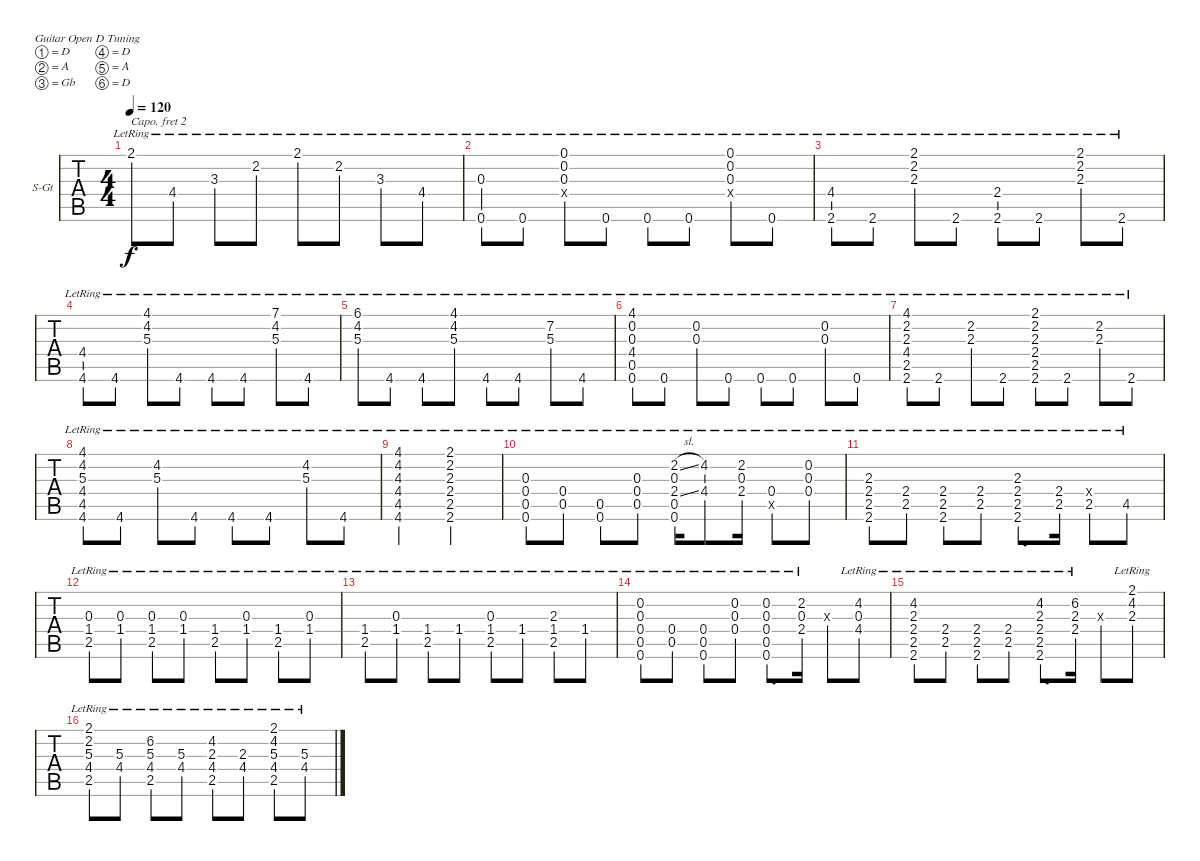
\bracketExtendMode groupsimilarinstruments
\firstSystemTrackNameOrientation horizontal
\otherSystemsTrackNameOrientation horizontal
\track ("Òô¹ì 1" "S-Gt") {instrument acousticguitarsteel}
\staff {tabs}
\capo 2
\tuning (D4 A3 Gb3 D3 A2 D2)
\ts (4 4)
\tempo 120
\clef g2
\ks c
2.1{lr}.8{dy f} 4.4{lr}.8 3.3{lr}.8 2.2{lr}.8 2.1{lr}.8 2.2{lr}.8 3.3{lr}.8 4.4{lr}.8 |
(0.3{lr} 0.6{lr}).8 0.6{lr}.8 (0.1{lr} 0.2{lr} 0.3{lr} 0.4{x}).8 0.6{lr}.8 0.6{lr}.8 0.6{lr}.8 (0.1{lr} 0.2{lr} 0.3{lr} 0.4{x}).8 0.6{lr}.8 |
(4.4{lr} 2.6{lr}).8 2.6{lr}.8 (2.1{lr} 2.2{lr} 2.3{lr}).8 2.6{lr}.8 (2.4{lr} 2.6{lr}).8 2.6{lr}.8 (2.1{lr} 2.2{lr} 2.3{lr}).8 2.6{lr}.8 |
(4.4{lr} 4.6{lr}).8 4.6{lr}.8 (4.1{lr} 4.2{lr} 5.3{lr}).8 4.6{lr}.8 4.6{lr}.8 4.6{lr}.8 (7.1{lr} 4.2{lr} 5.3{lr}).8 4.6{lr}.8 |
(6.1{lr} 4.2{lr} 5.3{lr}).8 4.6{lr}.8 4.6{lr}.8 (4.1{lr} 4.2{lr} 5.3{lr}).8 4.6{lr}.8 4.6{lr}.8 (7.2{lr} 5.3{lr}).8 4.6{lr}.8 |
(4.1{lr} 0.2{lr} 0.3{lr} 4.4{lr} 0.5{lr} 0.6{lr}).8 0.6{lr}.8 (0.2{lr} 0.3{lr}).8 0.6{lr}.8 0.6{lr}.8 0.6{lr}.8 (0.2{lr} 0.3{lr}).8 0.6{lr}.8 |
(4.1{lr} 2.2{lr} 2.3{lr} 4.4{lr} 2.5{lr} 2.6{lr}).8 2.6{lr}.8 (2.2{lr} 2.3{lr}).8 2.6{lr}.8 (2.1{lr} 2.2{lr} 2.3{lr} 2.4{lr} 2.5{lr} 2.6{lr}).8 2.6{lr}.8 (2.2{lr} 2.3{lr}).8 2.6{lr}.8 |
(4.1{lr} 4.2{lr} 5.3{lr} 4.4{lr} 4.5{lr} 4.6{lr}).8 4.6{lr}.8 (4.2{lr} 5.3{lr}).8 4.6{lr}.8 4.6{lr}.8 4.6{lr}.8 (4.2{lr} 5.3{lr}).8 4.6{lr}.8 |
(4.1{lr} 4.2{lr} 4.3{lr} 4.4{lr} 4.5{lr} 4.6{lr}).2 (2.1{lr} 2.2{lr} 2.3{lr} 2.4{lr} 2.5{lr} 2.6{lr}).2 |
(0.3{lr} 0.4{lr} 0.5{lr} 0.6{lr}).8 (0.4{lr} 0.5{lr}).8 (0.5{lr} 0.6{lr}).8 (0.3{lr} 0.4{lr} 0.5{lr}).8 (2.2{sl lr} 0.3{lr} 2.4{sl lr} 0.5{lr} 0.6{lr}).16 (4.2{lr} 4.4).8 (2.2{lr} 0.3{lr} 2.4{lr}).16 (0.4{lr} 0.5{x}).8 (0.2{lr} 0.3{lr} 0.4).8 |
(2.3{lr} 2.4{lr} 2.5{lr} 2.6{lr}).8 (2.4{lr} 2.5{lr}).8 (2.4{lr} 2.5{lr} 2.6{lr}).8 (2.4{lr} 2.5{lr}).8 (2.3{lr} 2.4{lr} 2.5{lr} 2.6{lr}).8{d} (2.4{lr} 2.5{lr}).16 (0.4{x} 2.5{lr}).8 4.5{lr}.8 |
(0.3{lr} 1.4{lr} 2.5{lr}).8 (0.3{lr} 1.4{lr}).8 (0.3{lr} 1.4{lr} 2.5{lr}).8 (0.3{lr} 1.4{lr}).8 (1.4{lr} 2.5{lr}).8 (0.3{lr} 1.4{lr}).8 (1.4{lr} 2.5{lr}).8 (0.3{lr} 1.4{lr}).8 |
(1.4{lr} 2.5{lr}).8 (0.3{lr} 1.4{lr}).8 (1.4{lr} 2.5{lr}).8 1.4{lr}.8 (0.3{lr} 1.4{lr} 2.5{lr}).8 1.4{lr}.8 (2.3{lr} 1.4{lr} 2.5{lr}).8 1.4{lr}.8 |
(0.2{lr} 0.3{lr} 0.4{lr} 0.5{lr} 0.6{lr}).8 (0.4{lr} 0.5{lr}).8 (0.4{lr} 0.5{lr} 0.6{lr}).8 (0.2{lr} 0.3{lr} 0.4{lr}).8 (0.2{lr} 0.3{lr} 0.4{lr} 0.5{lr} 0.6{lr}).8{d} (2.2{lr} 0.3{lr} 2.4{lr}).16 0.3{x}.8 (4.2{lr} 0.3{lr} 4.4{lr}).8 |
(4.2{lr} 2.3{lr} 2.4{lr} 2.5{lr} 2.6{lr}).8 (2.4{lr} 2.5{lr}).8 (2.4{lr} 2.5{lr} 2.6{lr}).8 (2.4{lr} 2.5{lr}).8 (4.2{lr} 2.3{lr} 2.4{lr} 2.5{lr} 2.6{lr}).8{d} (6.2{lr} 2.3{lr} 2.4{lr}).16 0.3{x}.8 (2.1{lr} 4.2{lr} 2.3{lr}).8 |
(2.1{lr} 2.2{lr} 5.3{lr} 4.4{lr} 2.5{lr}).8 (5.3{lr} 4.4{lr}).8 (6.2{lr} 5.3{lr} 4.4{lr} 2.5{lr}).8 (5.3{lr} 4.4{lr}).8 (4.2{lr} 2.3{lr} 4.4{lr} 2.5{lr}).8 (2.3{lr} 4.4{lr}).8 (2.1{lr} 4.2{lr} 5.3{lr} 4.4{lr} 2.5{lr}).8 (5.3{lr} 4.4{lr}).8
